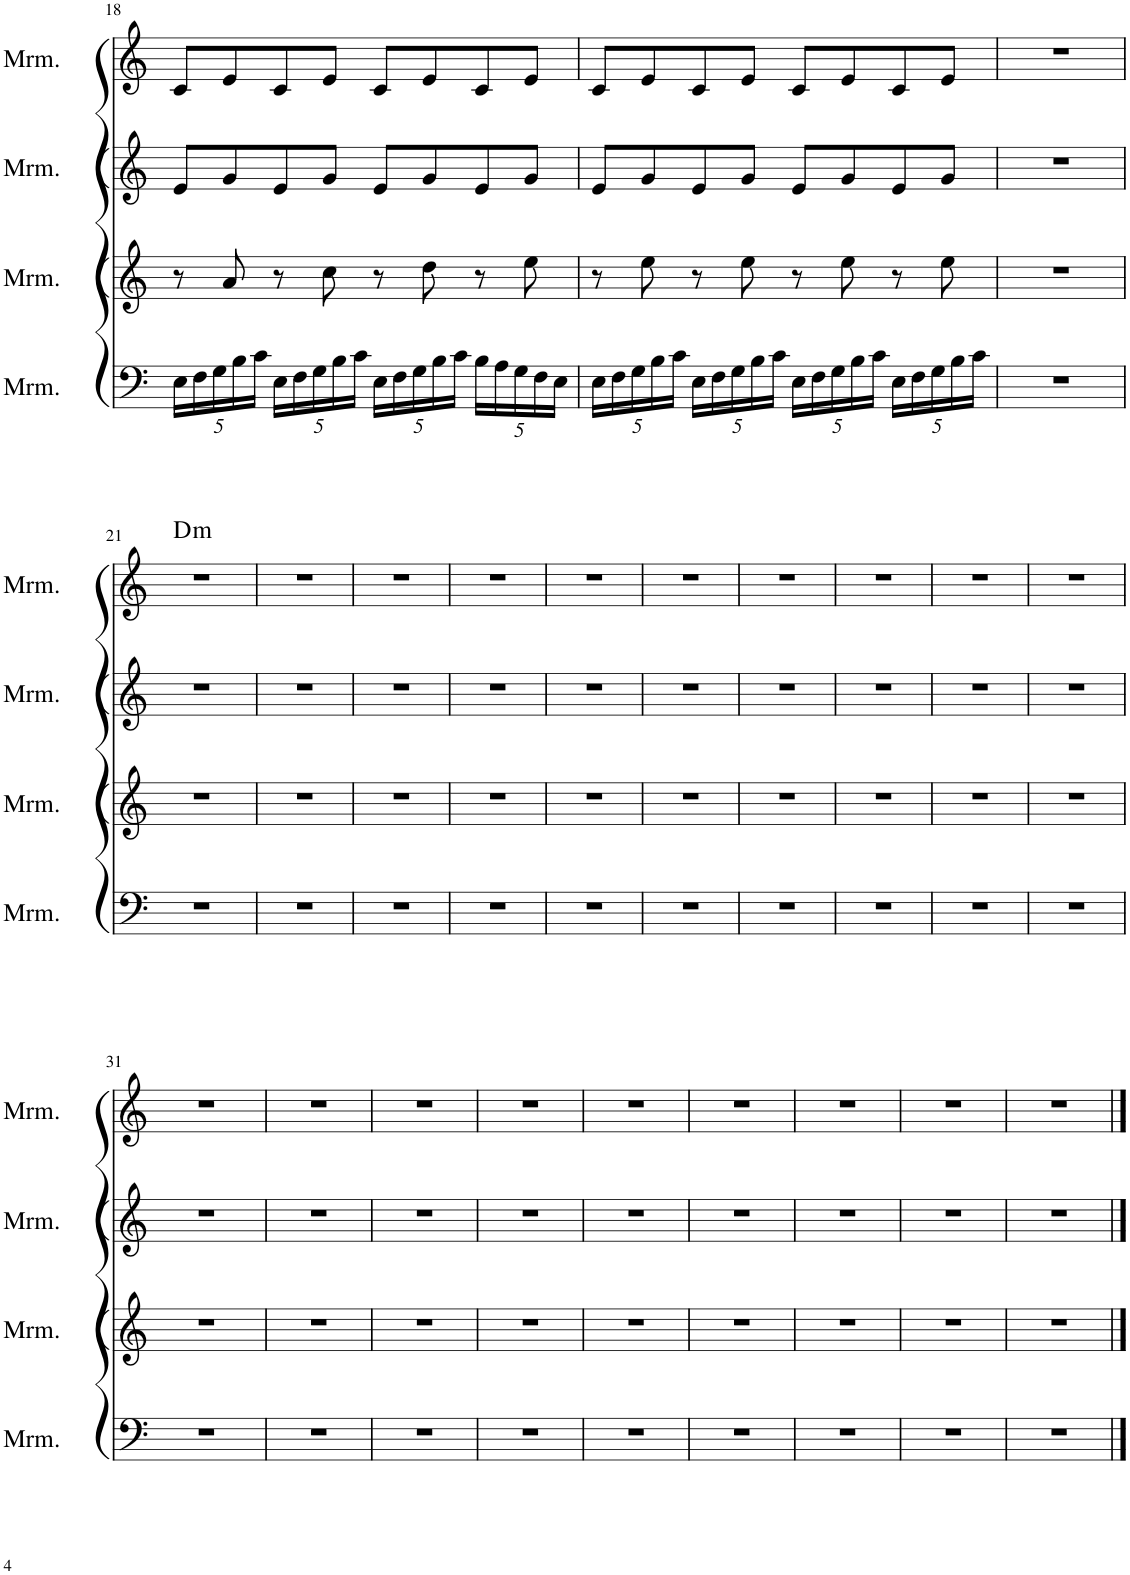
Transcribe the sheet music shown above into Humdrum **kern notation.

**kern	**kern	**kern	**kern	**harte
*part4	*part3	*part2	*part1	*part1
*staff4	*staff3	*staff2	*staff1	*
*I"Marimba	*I"Marimba	*I"Marimba	*I"Marimba	*
*I'Mrm.	*I'Mrm.	*I'Mrm.	*I'Mrm.	*
!!LO:PB:g=z
*clefF4	*clefG2	*clefG2	*clefG2	*
*k[]	*k[]	*k[]	*k[]	*
*M4/4	*M4/4	*M4/4	*M4/4	*
*Xbrackettup	*	*	*	*
=18	=18	=18	=18	=18
20E\LL	8r	8e/L	8c/L	.
20F\	.	.	.	.
20G\	.	.	.	.
.	8a/	8g/	8e/	.
20B\	.	.	.	.
20c\JJ	.	.	.	.
20E\LL	8r	8e/	8c/	.
20F\	.	.	.	.
20G\	.	.	.	.
.	8cc\	8g/J	8e/J	.
20B\	.	.	.	.
20c\JJ	.	.	.	.
20E\LL	8r	8e/L	8c/L	.
20F\	.	.	.	.
20G\	.	.	.	.
.	8dd\	8g/	8e/	.
20B\	.	.	.	.
20c\JJ	.	.	.	.
20B\LL	8r	8e/	8c/	.
20A\	.	.	.	.
20G\	.	.	.	.
.	8ee\	8g/J	8e/J	.
20F\	.	.	.	.
20E\JJ	.	.	.	.
=19	=19	=19	=19	=19
20E\LL	8r	8e/L	8c/L	.
20F\	.	.	.	.
20G\	.	.	.	.
.	8ee\	8g/	8e/	.
20B\	.	.	.	.
20c\JJ	.	.	.	.
20E\LL	8r	8e/	8c/	.
20F\	.	.	.	.
20G\	.	.	.	.
.	8ee\	8g/J	8e/J	.
20B\	.	.	.	.
20c\JJ	.	.	.	.
20E\LL	8r	8e/L	8c/L	.
20F\	.	.	.	.
20G\	.	.	.	.
.	8ee\	8g/	8e/	.
20B\	.	.	.	.
20c\JJ	.	.	.	.
20E\LL	8r	8e/	8c/	.
20F\	.	.	.	.
20G\	.	.	.	.
.	8ee\	8g/J	8e/J	.
20B\	.	.	.	.
20c\JJ	.	.	.	.
=20	=20	=20	=20	=20
1r	1r	1r	1r	.
!!LO:LB:g=z
=21	=21	=21	=21	=21
!	!	!	!	!LO:H:kt=m
1r	1r	1r	1r	D:min
=22	=22	=22	=22	=22
1r	1r	1r	1r	.
=23	=23	=23	=23	=23
1r	1r	1r	1r	.
=24	=24	=24	=24	=24
1r	1r	1r	1r	.
=25	=25	=25	=25	=25
1r	1r	1r	1r	.
=26	=26	=26	=26	=26
1r	1r	1r	1r	.
=27	=27	=27	=27	=27
1r	1r	1r	1r	.
=28	=28	=28	=28	=28
1r	1r	1r	1r	.
=29	=29	=29	=29	=29
1r	1r	1r	1r	.
=30	=30	=30	=30	=30
1r	1r	1r	1r	.
!!LO:LB:g=z
=31	=31	=31	=31	=31
1r	1r	1r	1r	.
=32	=32	=32	=32	=32
1r	1r	1r	1r	.
=33	=33	=33	=33	=33
1r	1r	1r	1r	.
=34	=34	=34	=34	=34
1r	1r	1r	1r	.
=35	=35	=35	=35	=35
1r	1r	1r	1r	.
=36	=36	=36	=36	=36
1r	1r	1r	1r	.
=37	=37	=37	=37	=37
1r	1r	1r	1r	.
=38	=38	=38	=38	=38
1r	1r	1r	1r	.
=39	=39	=39	=39	=39
1r	1r	1r	1r	.
==	==	==	==	==
*-	*-	*-	*-	*-
